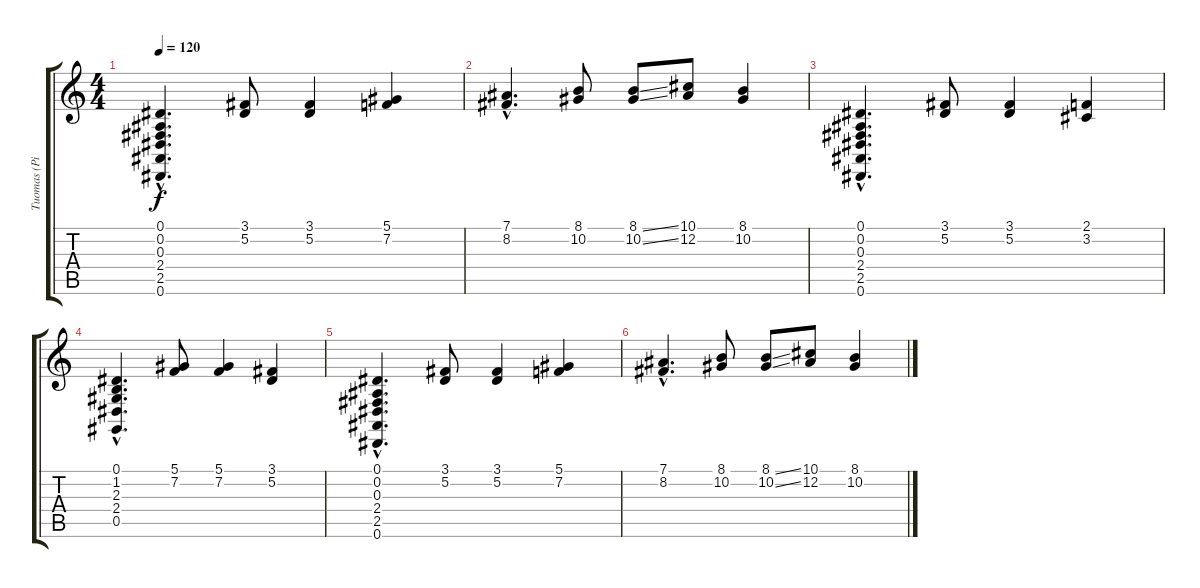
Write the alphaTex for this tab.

\track ("Tuomas (Piano)" "Tuomas (Pi") {instrument acousticgrandpiano}
\staff {score tabs}
\tuning (Eb4 Bb3 Gb3 Db3 Ab2 Eb2) {hide}
\ts (4 4)
\tempo 120
\clef g2
\ks c
(0.1{hac} 0.2{hac} 0.3{hac} 2.4{hac} 2.5{hac} 0.6{hac}).4{d dy f} (3.1 5.2).8 (3.1 5.2).4 (5.1 7.2).4 |
(7.1{hac} 8.2{hac}).4{d} (8.1 10.2).8 (8.1{ss} 10.2{ss}).8 (10.1 12.2).8 (8.1 10.2).4 |
(0.1{hac} 0.2{hac} 0.3{hac} 2.4{hac} 2.5{hac} 0.6{hac}).4{d} (3.1 5.2).8 (3.1 5.2).4 (2.1 3.2).4 |
(0.1{hac} 1.2{hac} 2.3{hac} 2.4{hac} 0.5{hac}).4{d} (5.1 7.2).8 (5.1 7.2).4 (3.1 5.2).4 |
(0.1{hac} 0.2{hac} 0.3{hac} 2.4{hac} 2.5{hac} 0.6{hac}).4{d volume 4} (3.1 5.2).8 (3.1 5.2).4 (5.1 7.2).4 |
(7.1{hac} 8.2{hac}).4{d} (8.1 10.2).8 (8.1{ss} 10.2{ss}).8 (10.1 12.2).8 (8.1 10.2).4
